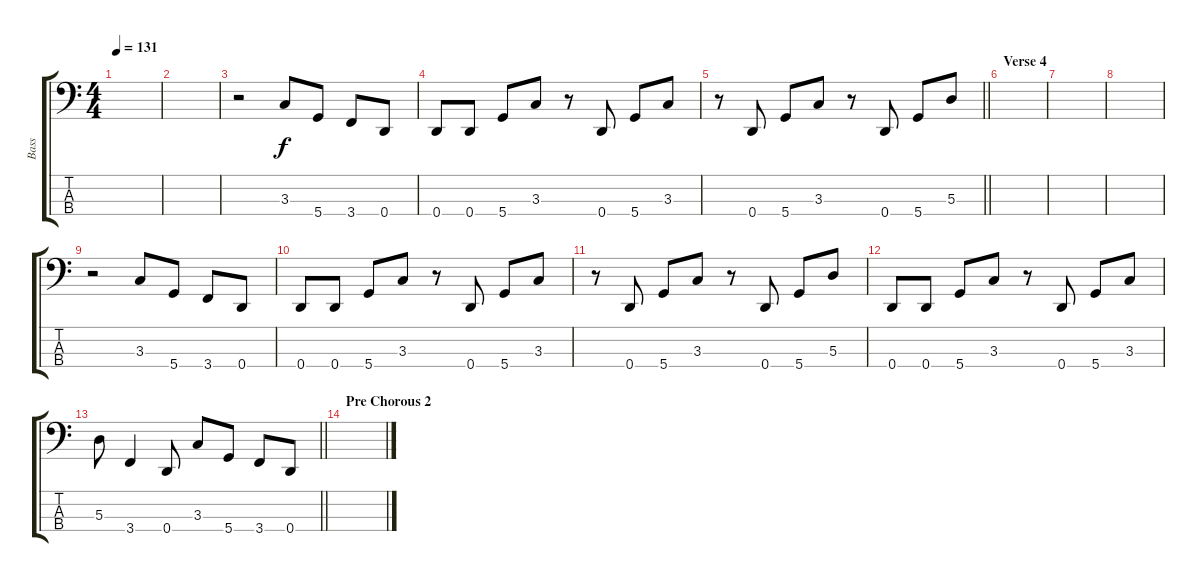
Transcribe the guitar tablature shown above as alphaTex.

\track ("Bass" "Bass") {instrument electricbassfinger}
\staff {score tabs}
\tuning (G2 D2 A1 D1) {hide}
\ts (4 4)
\tempo 131
\clef f4
\ks c
|
|
r.2 3.3.8 5.4.8 3.4.8 0.4.8 |
0.4.8 0.4.8 5.4.8 3.3.8 r.8 0.4.8 5.4.8 3.3.8 |
\barLineRight lightlight
r.8 0.4.8 5.4.8 3.3.8 r.8 0.4.8 5.4.8 5.3.8 |
\section ("" "Verse 4")
|
|
|
r.2 3.3.8 5.4.8 3.4.8 0.4.8 |
0.4.8 0.4.8 5.4.8 3.3.8 r.8 0.4.8 5.4.8 3.3.8 |
r.8 0.4.8 5.4.8 3.3.8 r.8 0.4.8 5.4.8 5.3.8 |
0.4.8 0.4.8 5.4.8 3.3.8 r.8 0.4.8 5.4.8 3.3.8 |
\barLineRight lightlight
5.3.8 3.4.4 0.4.8 3.3.8 5.4.8 3.4.8 0.4.8 |
\section ("" "Pre Chorous 2")
